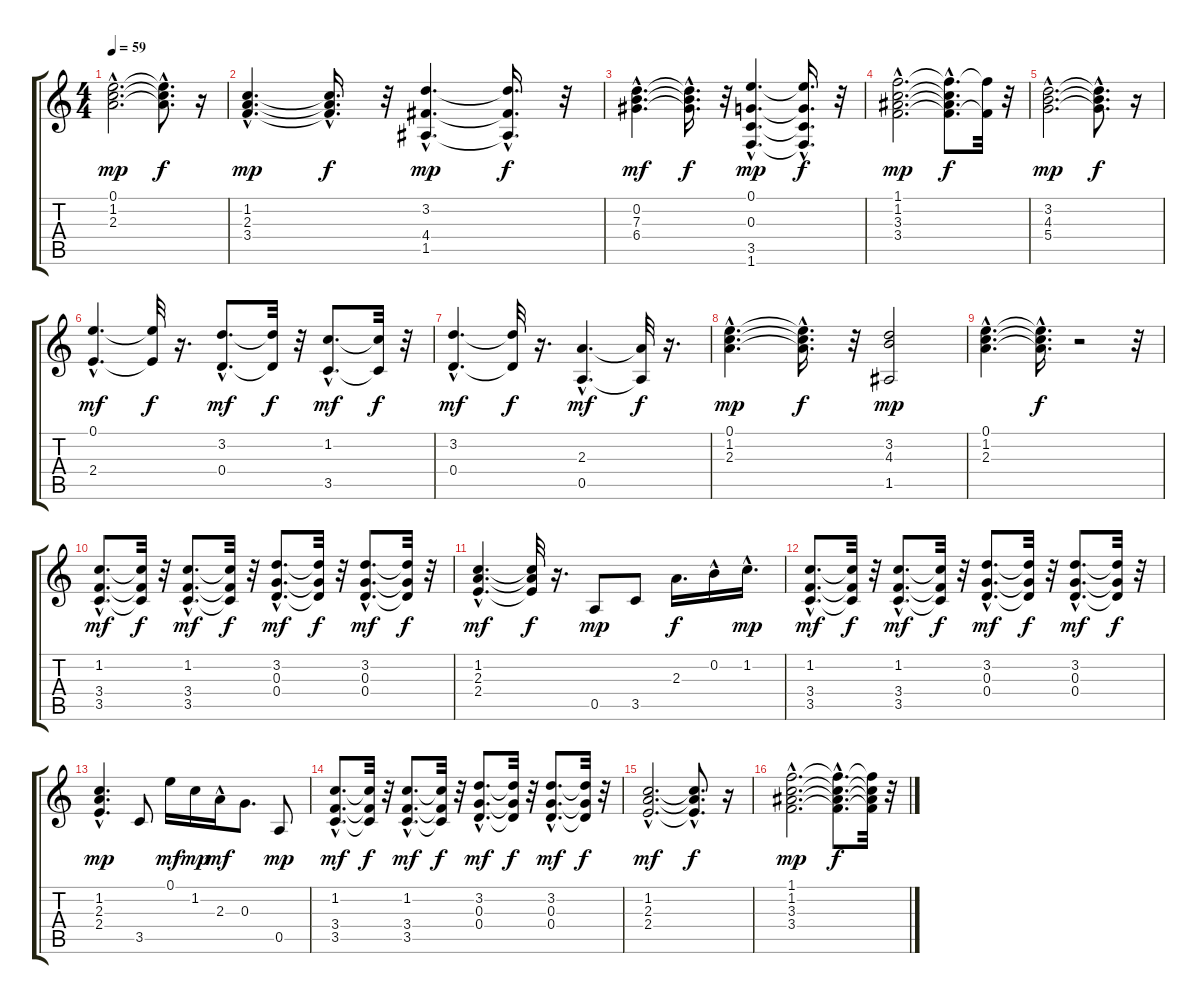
\track "" {instrument acousticguitarnylon}
\staff {score tabs}
\tuning (E4 B3 G3 D3 A2 E2) {hide}
\ts (4 4)
\tempo 59
\clef g2
\ks c
(0.1{hac} 1.2{hac} 2.3{hac}).2{d dy mp} (0.1{hac t} 1.2{hac t} 2.3{t}).8{d dy f} r.16 |
(1.2{hac} 2.3{hac} 3.4{hac}).4{d dy mp} (1.2{hac t} 2.3{hac t} 3.4{hac t}).16{d dy f} r.32 (3.2{hac} 4.4{hac} 1.5{hac}).4{d dy mp} (3.2{hac t} 4.4{hac t} 1.5{hac t}).16{d dy f} r.32 |
(0.2{hac} 7.3{hac} 6.4{hac}).4{d dy mf} (0.2{hac t} 7.3{hac t} 6.4{hac t}).16{d dy f} r.32 (0.1{hac} 0.3{hac} 3.5{hac} 1.6{hac}).4{d dy mp} (0.1{hac t} 0.3{t} 3.5{t} 1.6{t}).16{d dy f} r.32 |
(1.1{hac} 1.2{hac} 3.3{hac} 3.4{hac}).2{d dy mp} (1.1{hac t} 1.2{hac t} 3.3{hac t} 3.4{hac t}).8{d dy f} (1.1{t} 3.4{t}).32 r.32 |
(3.2{hac} 4.3{hac} 5.4{hac}).2{d dy mp} (3.2{hac t} 4.3{hac t} 5.4{hac t}).8{d dy f} r.16 |
(0.1{hac} 2.4{hac}).4{d dy mf} (0.1{t} 2.4{t}).32{dy f} r.16{d} (3.2{hac} 0.4{hac}).8{d dy mf} (3.2{t} 0.4{t}).32{dy f} r.32 (1.2{hac} 3.5{hac}).8{d dy mf} (1.2{t} 3.5{t}).32{dy f} r.32 |
(3.2{hac} 0.4{hac}).4{d dy mf} (3.2{t} 0.4{t}).32{dy f} r.16{d} (2.3{hac} 0.5{hac}).4{d dy mf} (2.3{t} 0.5{t}).32{dy f} r.16{d} |
(0.1{hac} 1.2{hac} 2.3{hac}).4{d dy mp} (0.1{hac t} 1.2{hac t} 2.3{hac t}).16{d dy f} r.32 (3.2 4.3 1.5).2{dy mp} |
(0.1{hac} 1.2{hac} 2.3{hac}).4{d} (0.1{hac t} 1.2{hac t} 2.3{hac t}).16{d dy f} r.2 r.32 |
(1.2{hac} 3.4{hac} 3.5{hac}).8{d dy mf} (1.2{t} 3.4{t} 3.5{t}).32{dy f} r.32 (1.2{hac} 3.4{hac} 3.5{hac}).8{d dy mf} (1.2{t} 3.4{t} 3.5{t}).32{dy f} r.32 (3.2{hac} 0.3{hac} 0.4{hac}).8{d dy mf} (3.2{t} 0.3{t} 0.4{t}).32{dy f} r.32 (3.2{hac} 0.3{hac} 0.4{hac}).8{d dy mf} (3.2{t} 0.3{t} 0.4{t}).32{dy f} r.32 |
(1.2{hac} 2.3{hac} 2.4{hac}).4{d dy mf} (1.2{t} 2.3{t} 2.4{t}).32{dy f} r.16{d} 0.5.8{dy mp} 3.5.8 2.3.16{d dy f} 0.2{hac}.16 1.2{hac}.16{d dy mp} |
(1.2{hac} 3.4{hac} 3.5{hac}).8{d dy mf} (1.2{t} 3.4{t} 3.5{t}).32{dy f} r.32 (1.2{hac} 3.4{hac} 3.5{hac}).8{d dy mf} (1.2{t} 3.4{t} 3.5{t}).32{dy f} r.32 (3.2{hac} 0.3{hac} 0.4{hac}).8{d dy mf} (3.2{t} 0.3{t} 0.4{t}).32{dy f} r.32 (3.2{hac} 0.3{hac} 0.4{hac}).8{d dy mf} (3.2{t} 0.3{t} 0.4{t}).32{dy f} r.32 |
(1.2{hac} 2.3{hac} 2.4).4{d dy mp} 3.5.8 0.1.16{dy mf} 1.2.16{dy mp} 2.3{hac}.16{dy mf} 0.3.8{d} 0.5.8{dy mp} |
(1.2{hac} 3.4{hac} 3.5{hac}).8{d dy mf} (1.2{t} 3.4{t} 3.5{t}).32{dy f} r.32 (1.2{hac} 3.4{hac} 3.5{hac}).8{d dy mf} (1.2{t} 3.4{t} 3.5{t}).32{dy f} r.32 (3.2{hac} 0.3{hac} 0.4{hac}).8{d dy mf} (3.2{t} 0.3{t} 0.4{t}).32{dy f} r.32 (3.2{hac} 0.3{hac} 0.4{hac}).8{d dy mf} (3.2{t} 0.3{t} 0.4{t}).32{dy f} r.32 |
(1.2{hac} 2.3{hac} 2.4{hac}).2{d dy mf} (1.2{hac t} 2.3{hac t} 2.4{hac t}).8{d dy f} r.16 |
(1.1{hac} 1.2{hac} 3.3{hac} 3.4{hac}).2{d dy mp} (1.1{hac t} 1.2{hac t} 3.3{hac t} 3.4{hac t}).8{d dy f} (1.1{t} 1.2{t} 3.3{t} 3.4{t}).32 r.32
